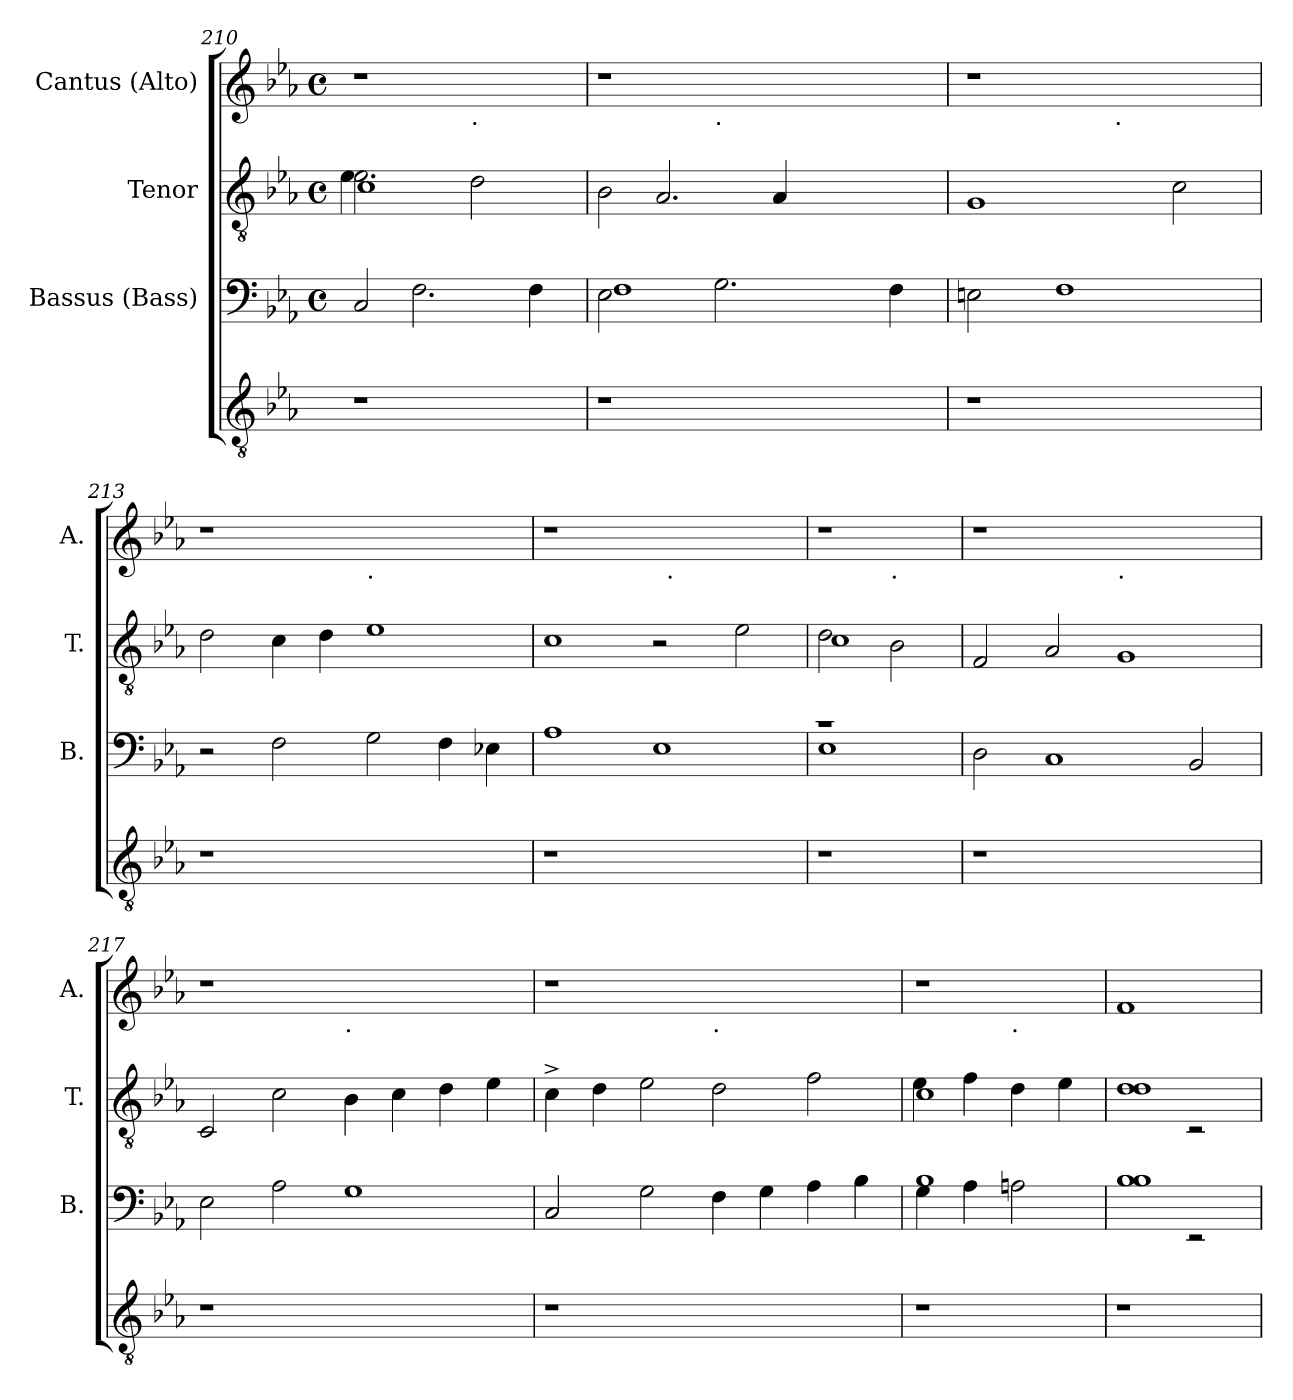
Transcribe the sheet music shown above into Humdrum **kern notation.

**kern	**kern	**kern	**kern
*part4	*part3	*part2	*part1
*staff4	*staff3	*staff2	*staff1
*	*I"Bassus (Bass)	*I"Tenor	*I"Cantus (Alto)
*	*I'B.	*I'T.	*I'A.
*clefGv2	*clefF4	*clefGv2	*clefG2
*k[b-e-a-]	*k[b-e-a-]	*k[b-e-a-]	*k[b-e-a-]
*E-:	*E-:	*E-:	*E-:
*	*M4/4	*M4/4	*M4/4
*	*met(c)	*met(c)	*met(c)
=210	=210	=210	=210
*	*^	*^	*^
*	*	*^	*	*^	*	*
1r	2C/	4ryy	2.ryy	2.e-\	4e-\	1c	1r	2ryy
.	.	2.F\	.	.	4ryy	.	.	.
!	!	!	!	!	!	!	!	!LO:TX:b:t=.
.	2ryy	.	.	.	2d\	.	.	2ryy
.	.	.	4F\	4ryy	.	.	.	.
*	*	*v	*v	*	*	*	*	*
=211	=211	=211	=211	=211	=211	=211	=211
1r	2E-\	1F	2B-\	4ryy	2.ryy	1r	2ryy
.	.	.	.	2.A-/	.	.	.
!	!	!	!	!	!	!	!LO:TX:b:t=.
.	2.G\	.	2ryy	.	.	.	1ryy
.	.	.	.	.	4A-/	.	.
2ryy	.	2ryy	2ryy	2ryy	2ryy	2ryy	.
.	4F\	.	.	.	.	.	.
*	*v	*v	*	*	*	*	*
*	*	*v	*v	*v	*	*
=212	=212	=212	=212	=212
1r	2En\	1G	1r	2.ryy
.	1F	.	.	.
!	!	!	!	!LO:TX:b:t=.
.	.	.	.	2.ryy
2ryy	.	2c\	2ryy	.
*	*	*	*v	*v
=213	=213	=213	=213
1r	2r	2d\	1r
.	2F\	4c\	.
.	.	4d\	.
!	!	!	!LO:TX:b:t=.
1ryy	2G\	1e-	1ryy
.	4F\	.	.
.	4E-X\	.	.
!!LO:LB:g=z
=214	=214	=214	=214
1r	1A-	1c	1r
1ryy	1E-	2r	32ryy
!	!	!	!LO:TX:b:t=.
.	.	.	32%31ryy
.	.	2e-\	.
=215	=215	=215	=215
*	*^	*^	*^
1r	1rc	1E-	2d\	1c	1r	2ryy
!	!	!	!	!	!	!LO:TX:b:t=.
.	.	.	2B-\	.	.	2ryy
*	*v	*v	*	*	*v	*v
*	*	*v	*v	*
=216	=216	=216	=216
1r	2D\	2F/	1r
.	1C	2A-/	.
!	!	!	!LO:TX:b:t=.
1ryy	.	1G	1ryy
.	2BB-/	.	.
=217	=217	=217	=217
1r	2E-\	2C/	1r
.	2A-\	2c\	.
!	!	!	!LO:TX:b:t=.
1ryy	1G	4B-\	1ryy
.	.	4c\	.
.	.	4d\	.
.	.	4e-\	.
=218	=218	=218	=218
1r	2C/	4c^>\	1r
.	.	4d\	.
.	2G\	2e-\	.
!	!	!	!LO:TX:b:t=.
1ryy	4F\	2d\	1ryy
.	4G\	.	.
.	4A-\	2f\	.
.	4B-\	.	.
=219	=219	=219	=219
*	*^	*^	*^
1r	1B-	4G\	1c	4e-\	1r	2ryy
.	.	4A-\	.	4f\	.	.
!	!	!	!	!	!	!LO:TX:b:t=.
.	.	2An\	.	4d\	.	2ryy
.	.	.	.	4e-\	.	.
*	*	*	*	*	*v	*v
!!LO:LB:g=z
=220	=220	=220	=220	=220	=220
1r	1B- 1B-	2ryy	1d 1d	2ryy	1f
.	.	2rEE	.	2rC	.
*	*v	*v	*	*	*
*	*	*v	*v	*
=	=	=	=
*-	*-	*-	*-
